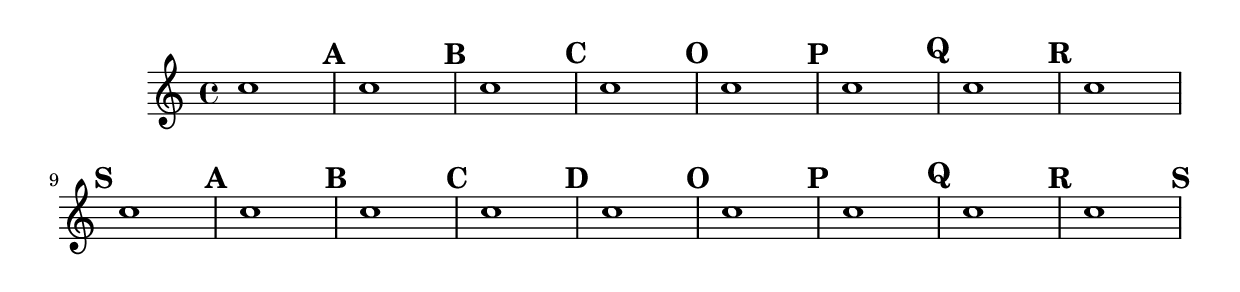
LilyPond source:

%% Do not edit this file; it is auto-generated from LSR http://lsr.dsi.unimi.it
%% This file is in the public domain.
\version "2.11.53"

\header {
  lsrtags = "rhythms"

  texidoc = "
This snippet demonstrates how to obtain automatic ordered rehearsal
marks, but from the letter or number you want.

"
  doctitle = "Forcing rehearsal marks to start from a given letter or number"
} % begin verbatim
\relative c''{
  c1 \mark \default
  c1 \mark \default
  c1 \mark \default
  c1 \mark #14
  c1 \mark \default
  c1 \mark \default
  c1 \mark \default
  c1 \mark \default
  \break
  \set Score.markFormatter = #format-mark-numbers
  c1 \mark #1
  c1 \mark \default
  c1 \mark \default
  c1 \mark \default
  c1 \mark #14
  c1 \mark \default
  c1 \mark \default
  c1 \mark \default
  c1 \mark \default
}
